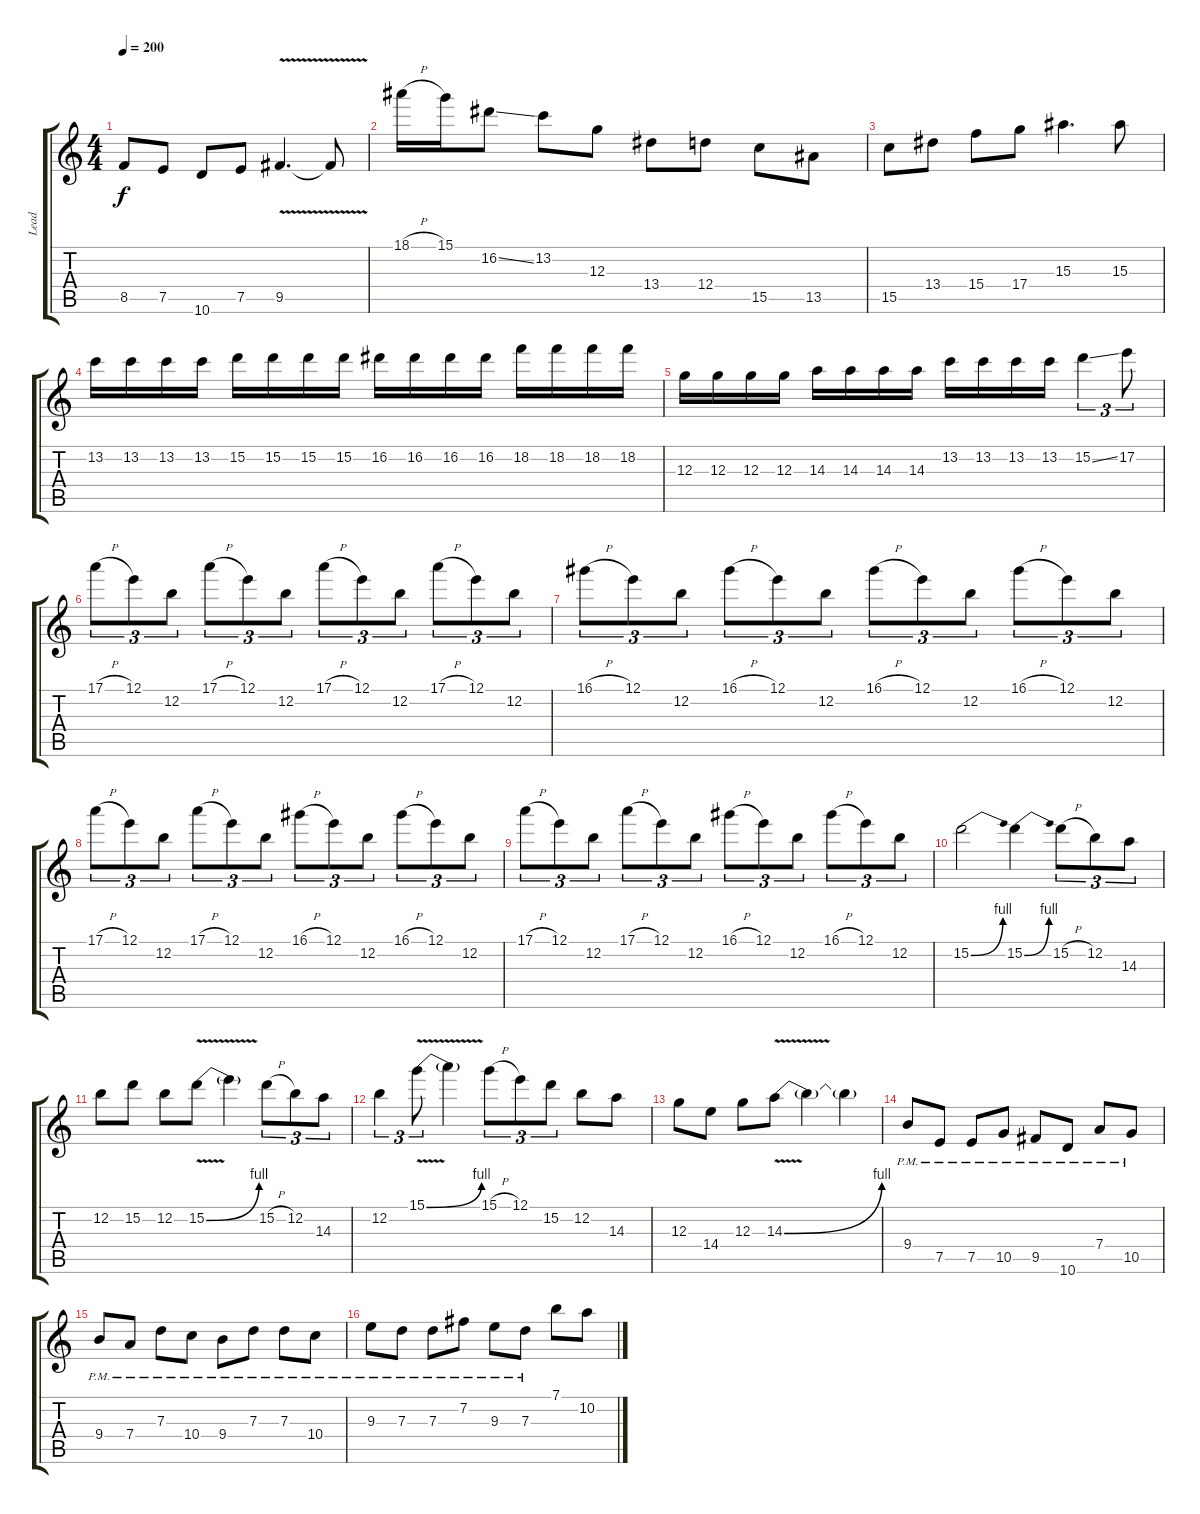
\track ("Lead" "Lead") {instrument overdrivenguitar}
\staff {score tabs}
\tuning (E4 B3 G3 D3 A2 E2) {hide}
\ts (4 4)
\tempo 200
\clef g2
\ks c
8.5.8{dy f} 7.5.8 10.6.8 7.5.8 9.5{v}.4{d} 9.5{t}.8 |
18.1{h}.16 15.1.16 16.2{ss}.8 13.2.8 12.3.8 13.4.8 12.4.8 15.5.8 13.5.8 |
15.5.8 13.4.8 15.4.8 17.4.8 15.3.4{d} 15.3.8 |
13.2.16 13.2.16 13.2.16 13.2.16 15.2.16 15.2.16 15.2.16 15.2.16 16.2.16 16.2.16 16.2.16 16.2.16 18.2.16 18.2.16 18.2.16 18.2.16 |
12.3.16 12.3.16 12.3.16 12.3.16 14.3.16 14.3.16 14.3.16 14.3.16 13.2.16 13.2.16 13.2.16 13.2.16 15.2{ss}.4{tu (3 2)} 17.2.8{tu (3 2)} |
17.1{h}.8{tu (3 2)} 12.1.8{tu (3 2)} 12.2.8{tu (3 2)} 17.1{h}.8{tu (3 2)} 12.1.8{tu (3 2)} 12.2.8{tu (3 2)} 17.1{h}.8{tu (3 2)} 12.1.8{tu (3 2)} 12.2.8{tu (3 2)} 17.1{h}.8{tu (3 2)} 12.1.8{tu (3 2)} 12.2.8{tu (3 2)} |
16.1{h}.8{tu (3 2)} 12.1.8{tu (3 2)} 12.2.8{tu (3 2)} 16.1{h}.8{tu (3 2)} 12.1.8{tu (3 2)} 12.2.8{tu (3 2)} 16.1{h}.8{tu (3 2)} 12.1.8{tu (3 2)} 12.2.8{tu (3 2)} 16.1{h}.8{tu (3 2)} 12.1.8{tu (3 2)} 12.2.8{tu (3 2)} |
17.1{h}.8{tu (3 2)} 12.1.8{tu (3 2)} 12.2.8{tu (3 2)} 17.1{h}.8{tu (3 2)} 12.1.8{tu (3 2)} 12.2.8{tu (3 2)} 16.1{h}.8{tu (3 2)} 12.1.8{tu (3 2)} 12.2.8{tu (3 2)} 16.1{h}.8{tu (3 2)} 12.1.8{tu (3 2)} 12.2.8{tu (3 2)} |
17.1{h}.8{tu (3 2)} 12.1.8{tu (3 2)} 12.2.8{tu (3 2)} 17.1{h}.8{tu (3 2)} 12.1.8{tu (3 2)} 12.2.8{tu (3 2)} 16.1{h}.8{tu (3 2)} 12.1.8{tu (3 2)} 12.2.8{tu (3 2)} 16.1{h}.8{tu (3 2)} 12.1.8{tu (3 2)} 12.2.8{tu (3 2)} |
15.2{be (bend 0 0 60 4)}.2 15.2{be (bend 0 0 60 4)}.4 15.2{h}.8{tu (3 2)} 12.2.8{tu (3 2)} 14.3.8{tu (3 2)} |
12.2.8 15.2.8 12.2.8 15.2{be (bend 0 0 60 4) v}.8 15.2{t}.4 15.2{h}.8{tu (3 2)} 12.2.8{tu (3 2)} 14.3.8{tu (3 2)} |
12.2.4{tu (3 2)} 15.1{be (bend 0 0 60 4) v}.8{tu (3 2)} 15.1{t}.4 15.1{h}.8{tu (3 2)} 12.1.8{tu (3 2)} 15.2.8{tu (3 2)} 12.2.8 14.3.8 |
12.3.8 14.4.8 12.3.8 14.3{be (bend 0 0 60 4) v}.8 14.3{t}.4 14.3{t}.4 |
9.4{pm}.8 7.5{pm}.8 7.5{pm}.8 10.5{pm}.8 9.5{pm}.8 10.6{pm}.8 7.4{pm}.8 10.5{pm}.8 |
9.4{pm}.8 7.4{pm}.8 7.3{pm}.8 10.4{pm}.8 9.4{pm}.8 7.3{pm}.8 7.3{pm}.8 10.4{pm}.8 |
9.3{pm}.8 7.3{pm}.8 7.3{pm}.8 7.2{pm}.8 9.3{pm}.8 7.3{pm}.8 7.1.8 10.2.8
